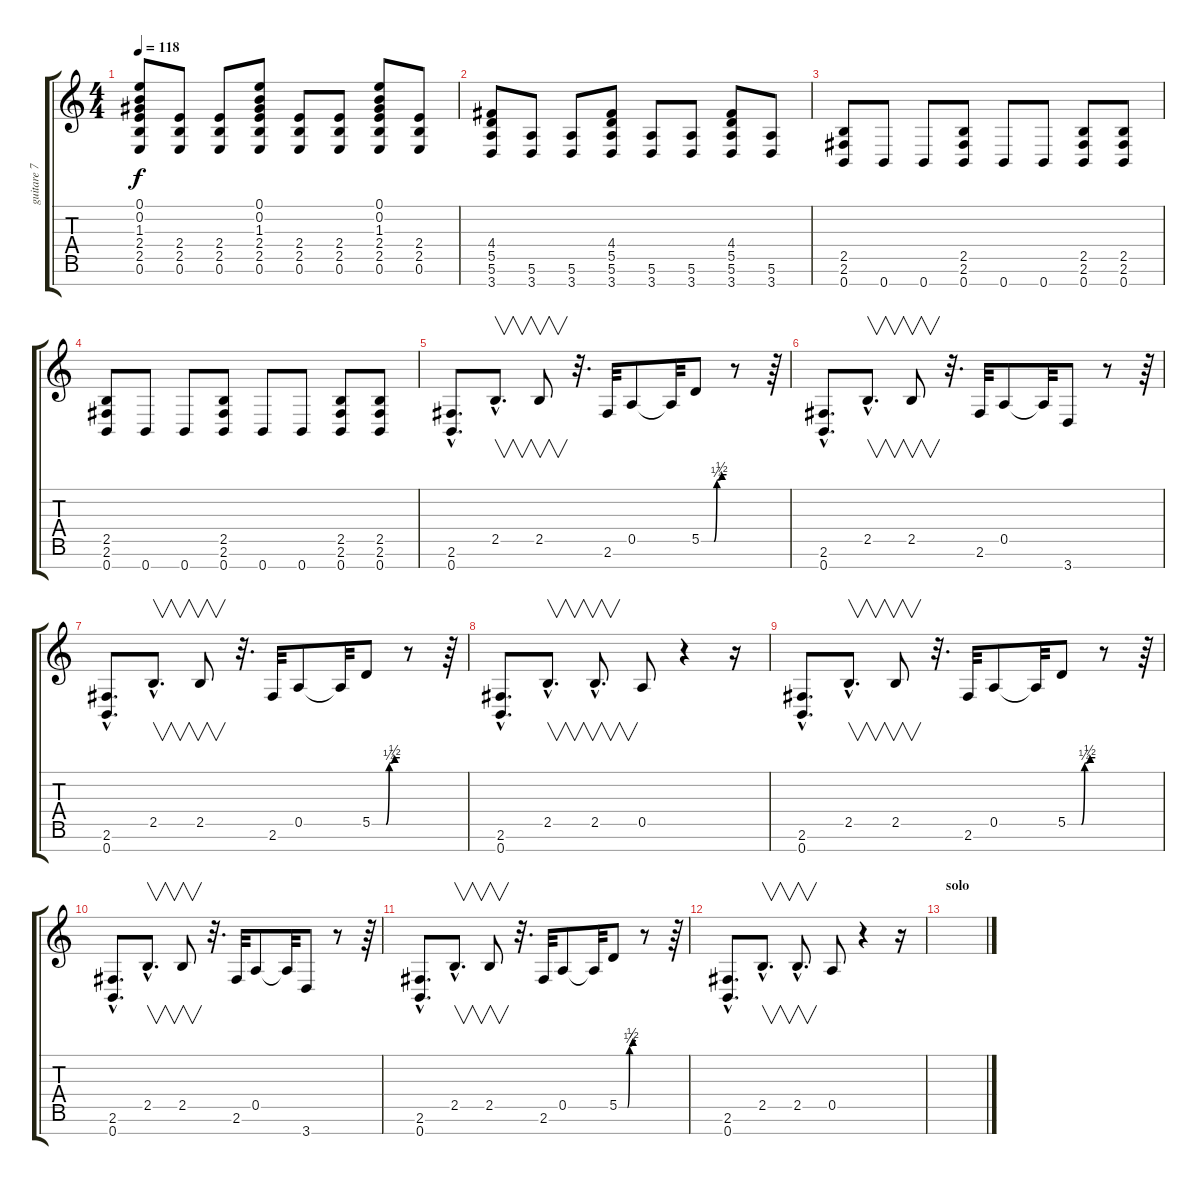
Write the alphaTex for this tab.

\track ("guitare 7 cordes" "guitare 7 ") {instrument distortionguitar}
\staff {score tabs}
\tuning (E4 B3 G3 D3 A2 E2 B1) {hide}
\ts (4 4)
\tempo 118
\clef g2
\ks c
(0.1 0.2 1.3 2.4 2.5 0.6).8{dy f} (2.4 2.5 0.6).8 (2.4 2.5 0.6).8 (0.1 0.2 1.3 2.4 2.5 0.6).8 (2.4 2.5 0.6).8 (2.4 2.5 0.6).8 (0.1 0.2 1.3 2.4 2.5 0.6).8 (2.4 2.5 0.6).8 |
(4.4 5.5 5.6 3.7).8 (5.6 3.7).8 (5.6 3.7).8 (4.4 5.5 5.6 3.7).8 (5.6 3.7).8 (5.6 3.7).8 (4.4 5.5 5.6 3.7).8 (5.6 3.7).8 |
(2.5 2.6 0.7).8 0.7.8 0.7.8 (2.5 2.6 0.7).8 0.7.8 0.7.8 (2.5 2.6 0.7).8 (2.5 2.6 0.7).8 |
(2.5 2.6 0.7).8 0.7.8 0.7.8 (2.5 2.6 0.7).8 0.7.8 0.7.8 (2.5 2.6 0.7).8 (2.5 2.6 0.7).8 |
(2.6{hac} 0.7{hac}).8{d} 2.5{hac}.8{v d} 2.5.8{v} r.32{d} 2.6.32 0.5.8 0.5{t}.32 5.5{be (custom 0 0 30 0 37 1 49 2 60 2)}.8 r.8 r.64 |
(2.6{hac} 0.7{hac}).8{d} 2.5{hac}.8{v d} 2.5.8{v} r.32{d} 2.6.32 0.5.8 0.5{t}.32 3.7.8 r.8 r.64 |
(2.6{hac} 0.7{hac}).8{d} 2.5{hac}.8{v d} 2.5.8{v} r.32{d} 2.6.32 0.5.8 0.5{t}.32 5.5{be (custom 0 0 30 0 37 1 49 2 60 2)}.8 r.8 r.64 |
(2.6{hac} 0.7{hac}).8{d} 2.5{hac}.8{v d} 2.5{hac}.8{v d} 0.5.8 r.4 r.16 |
(2.6{hac} 0.7{hac}).8{d} 2.5{hac}.8{v d} 2.5.8{v} r.32{d} 2.6.32 0.5.8 0.5{t}.32 5.5{be (custom 0 0 30 0 37 1 49 2 60 2)}.8 r.8 r.64 |
(2.6{hac} 0.7{hac}).8{d} 2.5{hac}.8{v d} 2.5.8{v} r.32{d} 2.6.32 0.5.8 0.5{t}.32 3.7.8 r.8 r.64 |
(2.6{hac} 0.7{hac}).8{d} 2.5{hac}.8{v d} 2.5.8{v} r.32{d} 2.6.32 0.5.8 0.5{t}.32 5.5{be (custom 0 0 30 0 37 1 49 2 60 2)}.8 r.8 r.64 |
(2.6{hac} 0.7{hac}).8{d} 2.5{hac}.8{v d} 2.5{hac}.8{v d} 0.5.8 r.4 r.16 |
\section ("" "solo")
